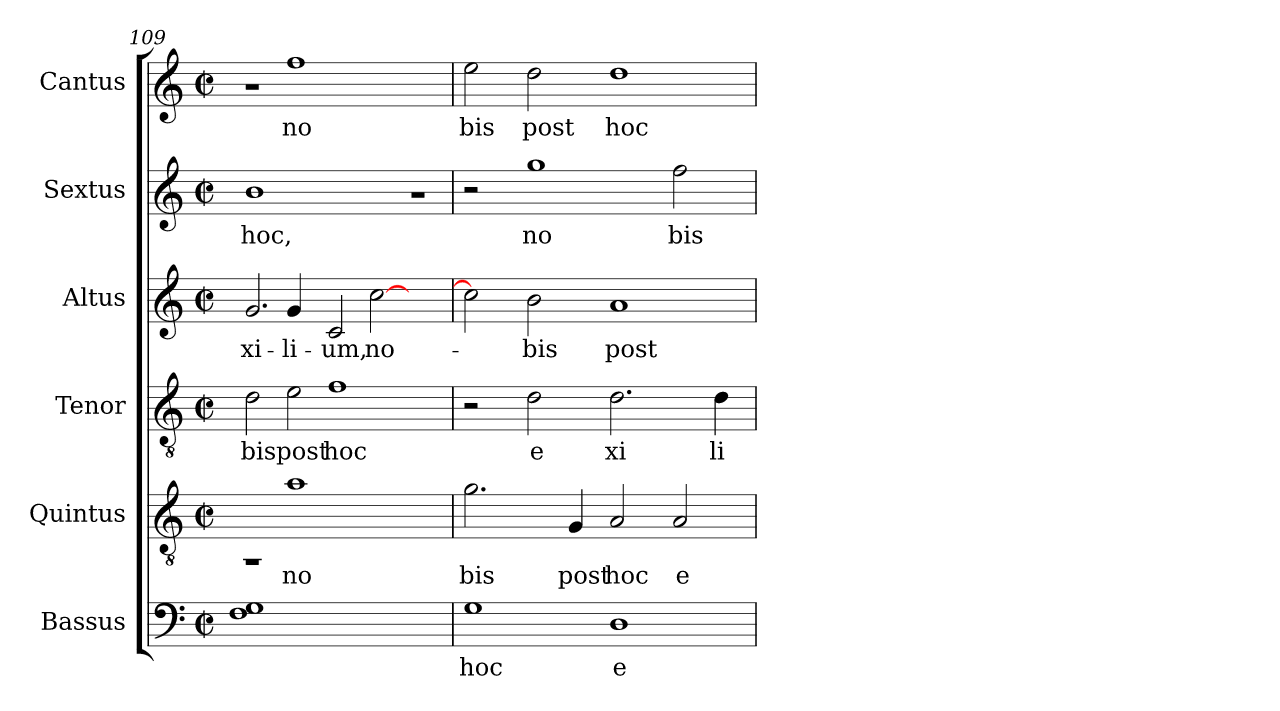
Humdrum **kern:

**kern	**text	**kern	**text	**kern	**text	**kern	**text	**kern	**text	**kern	**text
*part6	*part6	*part5	*part5	*part4	*part4	*part3	*part3	*part2	*part2	*part1	*part1
*staff6	*staff6	*staff5	*staff5	*staff4	*staff4	*staff3	*staff3	*staff2	*staff2	*staff1	*staff1
*I"Bassus	*	*I"Quintus	*	*I"Tenor	*	*I"Altus	*	*I"Sextus	*	*I"Cantus	*
*I'Bassus	*	*I'Quintus	*	*I'Tenor	*	*I'Altus	*	*I'Sextus	*	*I'Cantus	*
!!LO:LB:g=z
*clefF4	*	*clefGv2	*	*clefGv2	*	*clefG2	*	*clefG2	*	*clefG2	*
*M2/2	*	*M2/2	*	*M2/2	*	*M2/2	*	*M2/2	*	*M2/2	*
*met(c|)	*	*met(c|)	*	*met(c|)	*	*met(c|)	*	*met(c|)	*	*met(c|)	*
=109	=109	=109	=109	=109	=109	=109	=109	=109	=109	=109	=109
!LO:N:vis=1	!	!LO:N:vis=1	!	!LO:N:vis=2	!LO:LY:b:cj	!LO:N:vis=2.	!LO:LY:b:cj	!	!LO:LY:b:cj	!LO:N:vis=1	!
4G 4F	.	4rAA	.	4d\	bis	4g/	xi-	1b	hoc,	4ra	.
!	!	!LO:N:vis=1	!LO:LY:b:cj	!LO:N:vis=2	!LO:LY:b:cj	!	!LO:LY:b:cj	!	!	!LO:N:vis=1	!LO:LY:b:cj
1ryy	.	4a	no	4e\	post	4g/	-li-	.	.	4ff	no
!	!	!	!	!LO:N:vis=1	!LO:LY:b:cj	!LO:N:vis=2	!LO:LY:b:cj	!	!	!	!
.	.	2.ryy	.	4f	hoc	4c/	-um,	.	.	2.ryy	.
!	!	!	!	!	!	!LO:N:vis=2	!LO:LY:b:cj	!	!	!	!
.	.	.	.	2ryy	.	[>4cc\	no-	.	.	.	.
!	!	!	!	!	!	!	!	!LO:N:vis=1	!	!	!
.	.	.	.	.	.	4ryy	.	4ra	.	.	.
=110	=110	=110	=110	=110	=110	=110	=110	=110	=110	=110	=110
!	!LO:LY:b:cj	!	!LO:LY:b:cj	!	!	!	!	!	!	!	!LO:LY:b:cj
1G	hoc	2.g\	bis	2r	.	2cc\]	.	2r	.	2ee\	bis
!	!	!	!	!	!LO:LY:b:cj	!	!LO:LY:b:cj	!	!LO:LY:b:cj	!	!LO:LY:b:cj
.	.	.	.	2d\	e	2b\	-bis	1gg	no	2dd\	post
!	!	!	!LO:LY:b:cj	!	!	!	!	!	!	!	!
.	.	4G/	post	.	.	.	.	.	.	.	.
!	!LO:LY:b:rj	!	!LO:LY:b:cj	!	!LO:LY:b:cj	!	!LO:LY:b:cj	!	!	!	!LO:LY:b:cj
1D	e	2A/	hoc	2.d\	xi	1a	post	.	.	1dd	hoc
!	!	!	!LO:LY:b:cj	!	!	!	!	!	!LO:LY:b:cj	!	!
.	.	2A/	e	.	.	.	.	2ff\	bis	.	.
!	!	!	!	!	!LO:LY:b:cj	!	!	!	!	!	!
.	.	.	.	4d\	li	.	.	.	.	.	.
=	=	=	=	=	=	=	=	=	=	=	=
*-	*-	*-	*-	*-	*-	*-	*-	*-	*-	*-	*-
